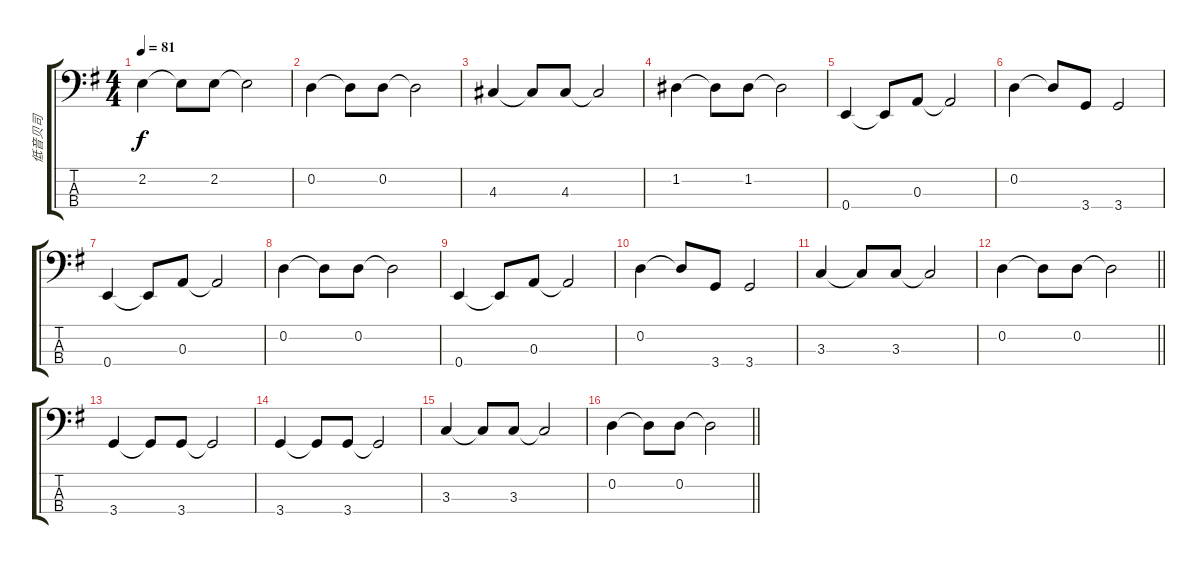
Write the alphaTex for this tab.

\track ("低音贝司" "低音贝司") {instrument electricbassfinger}
\staff {score tabs}
\tuning (G2 D2 A1 E1) {hide}
\ts (4 4)
\tempo 81
\clef f4
\ks g
2.2.4{dy f} 2.2{t}.8 2.2.8 2.2{t}.2 |
0.2.4 0.2{t}.8 0.2.8 0.2{t}.2 |
4.3.4 4.3{t}.8 4.3.8 4.3{t}.2 |
1.2.4 1.2{t}.8 1.2.8 1.2{t}.2 |
0.4.4 0.4{t}.8 0.3.8 0.3{t}.2 |
0.2.4 0.2{t}.8 3.4.8 3.4.2 |
0.4.4 0.4{t}.8 0.3.8 0.3{t}.2 |
0.2.4 0.2{t}.8 0.2.8 0.2{t}.2 |
0.4.4 0.4{t}.8 0.3.8 0.3{t}.2 |
0.2.4 0.2{t}.8 3.4.8 3.4.2 |
3.3.4 3.3{t}.8 3.3.8 3.3{t}.2 |
\barLineRight lightlight
0.2.4 0.2{t}.8 0.2.8 0.2{t}.2 |
3.4.4 3.4{t}.8 3.4.8 3.4{t}.2 |
3.4.4 3.4{t}.8 3.4.8 3.4{t}.2 |
3.3.4 3.3{t}.8 3.3.8 3.3{t}.2 |
\barLineRight lightlight
0.2.4 0.2{t}.8 0.2.8 0.2{t}.2
